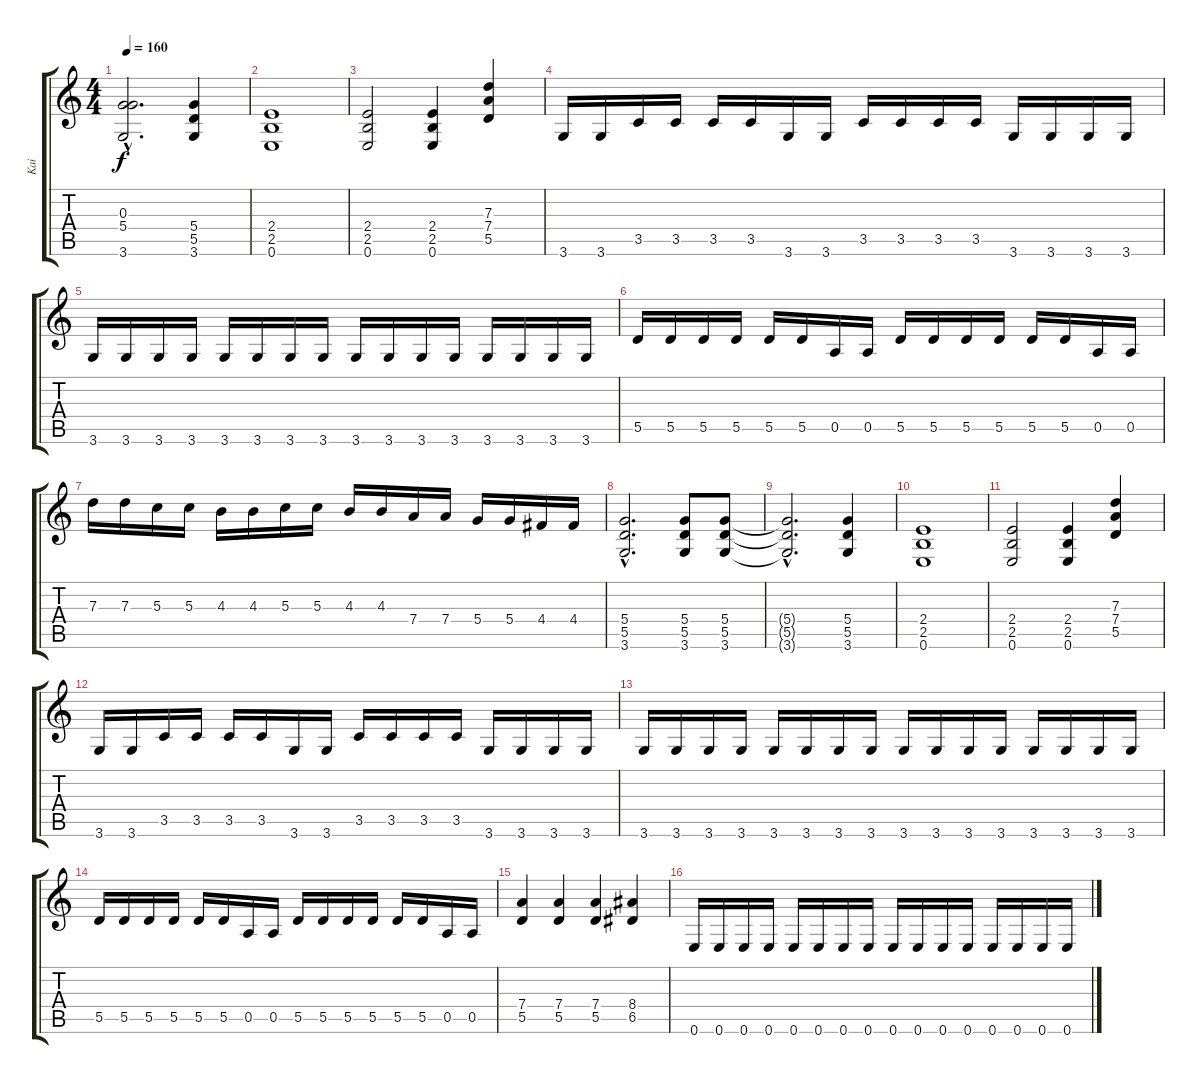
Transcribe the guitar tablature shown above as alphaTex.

\track ("Kai" "Kai") {instrument distortionguitar}
\staff {score tabs}
\tuning (E4 B3 G3 D3 A2 E2) {hide}
\ts (4 4)
\tempo 160
\clef g2
\ks c
(0.3{hac} 5.4{hac t} 3.6{hac t}).2{d dy f} (5.4 5.5 3.6).4 |
(2.4 2.5 0.6).1 |
(2.4 2.5 0.6).2 (2.4 2.5 0.6).4 (7.3 7.4 5.5).4 |
3.6.16 3.6.16 3.5.16 3.5.16 3.5.16 3.5.16 3.6.16 3.6.16 3.5.16 3.5.16 3.5.16 3.5.16 3.6.16 3.6.16 3.6.16 3.6.16 |
3.6.16 3.6.16 3.6.16 3.6.16 3.6.16 3.6.16 3.6.16 3.6.16 3.6.16 3.6.16 3.6.16 3.6.16 3.6.16 3.6.16 3.6.16 3.6.16 |
5.5.16 5.5.16 5.5.16 5.5.16 5.5.16 5.5.16 0.5.16 0.5.16 5.5.16 5.5.16 5.5.16 5.5.16 5.5.16 5.5.16 0.5.16 0.5.16 |
7.3.16 7.3.16 5.3.16 5.3.16 4.3.16 4.3.16 5.3.16 5.3.16 4.3.16 4.3.16 7.4.16 7.4.16 5.4.16 5.4.16 4.4.16 4.4.16 |
(5.4{hac} 5.5{hac} 3.6{hac}).2{d} (5.4 5.5 3.6).8 (5.4 5.5 3.6).8 |
(5.4{hac t} 5.5{hac t} 3.6{hac t}).2{d} (5.4 5.5 3.6).4 |
(2.4 2.5 0.6).1 |
(2.4 2.5 0.6).2 (2.4 2.5 0.6).4 (7.3 7.4 5.5).4 |
3.6.16 3.6.16 3.5.16 3.5.16 3.5.16 3.5.16 3.6.16 3.6.16 3.5.16 3.5.16 3.5.16 3.5.16 3.6.16 3.6.16 3.6.16 3.6.16 |
3.6.16 3.6.16 3.6.16 3.6.16 3.6.16 3.6.16 3.6.16 3.6.16 3.6.16 3.6.16 3.6.16 3.6.16 3.6.16 3.6.16 3.6.16 3.6.16 |
5.5.16 5.5.16 5.5.16 5.5.16 5.5.16 5.5.16 0.5.16 0.5.16 5.5.16 5.5.16 5.5.16 5.5.16 5.5.16 5.5.16 0.5.16 0.5.16 |
(7.4 5.5).4 (7.4 5.5).4 (7.4 5.5).4 (8.4 6.5).4 |
0.6.16 0.6.16 0.6.16 0.6.16 0.6.16 0.6.16 0.6.16 0.6.16 0.6.16 0.6.16 0.6.16 0.6.16 0.6.16 0.6.16 0.6.16 0.6.16
